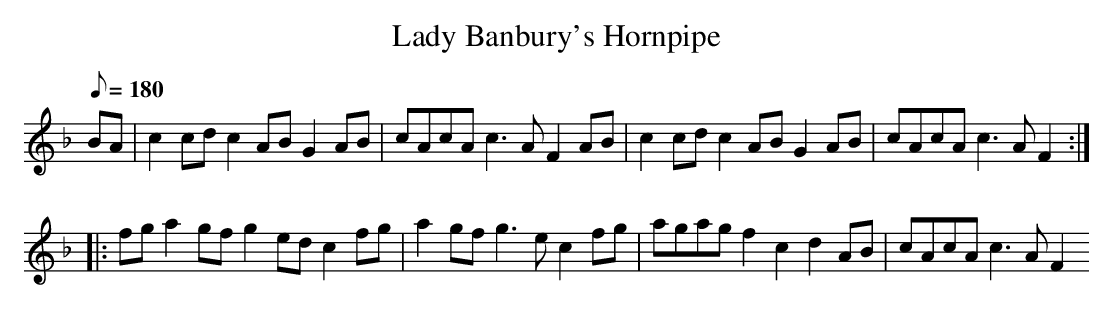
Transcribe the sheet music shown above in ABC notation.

X:1
T:Lady Banbury's Hornpipe
M:3/2l
L:1/8
Q:180
K:F
BA| c2 cd c2 AB G2 AB|cAcA c3 A F2 AB| c2 cd c2 AB G2 AB |cAcA c3 A F2::
 fg a2 gf g2 ed c2 fg| a2 gf g3 e c2 fg | agag f2 c2 d2 AB| cAcA c3 A F2
:|
